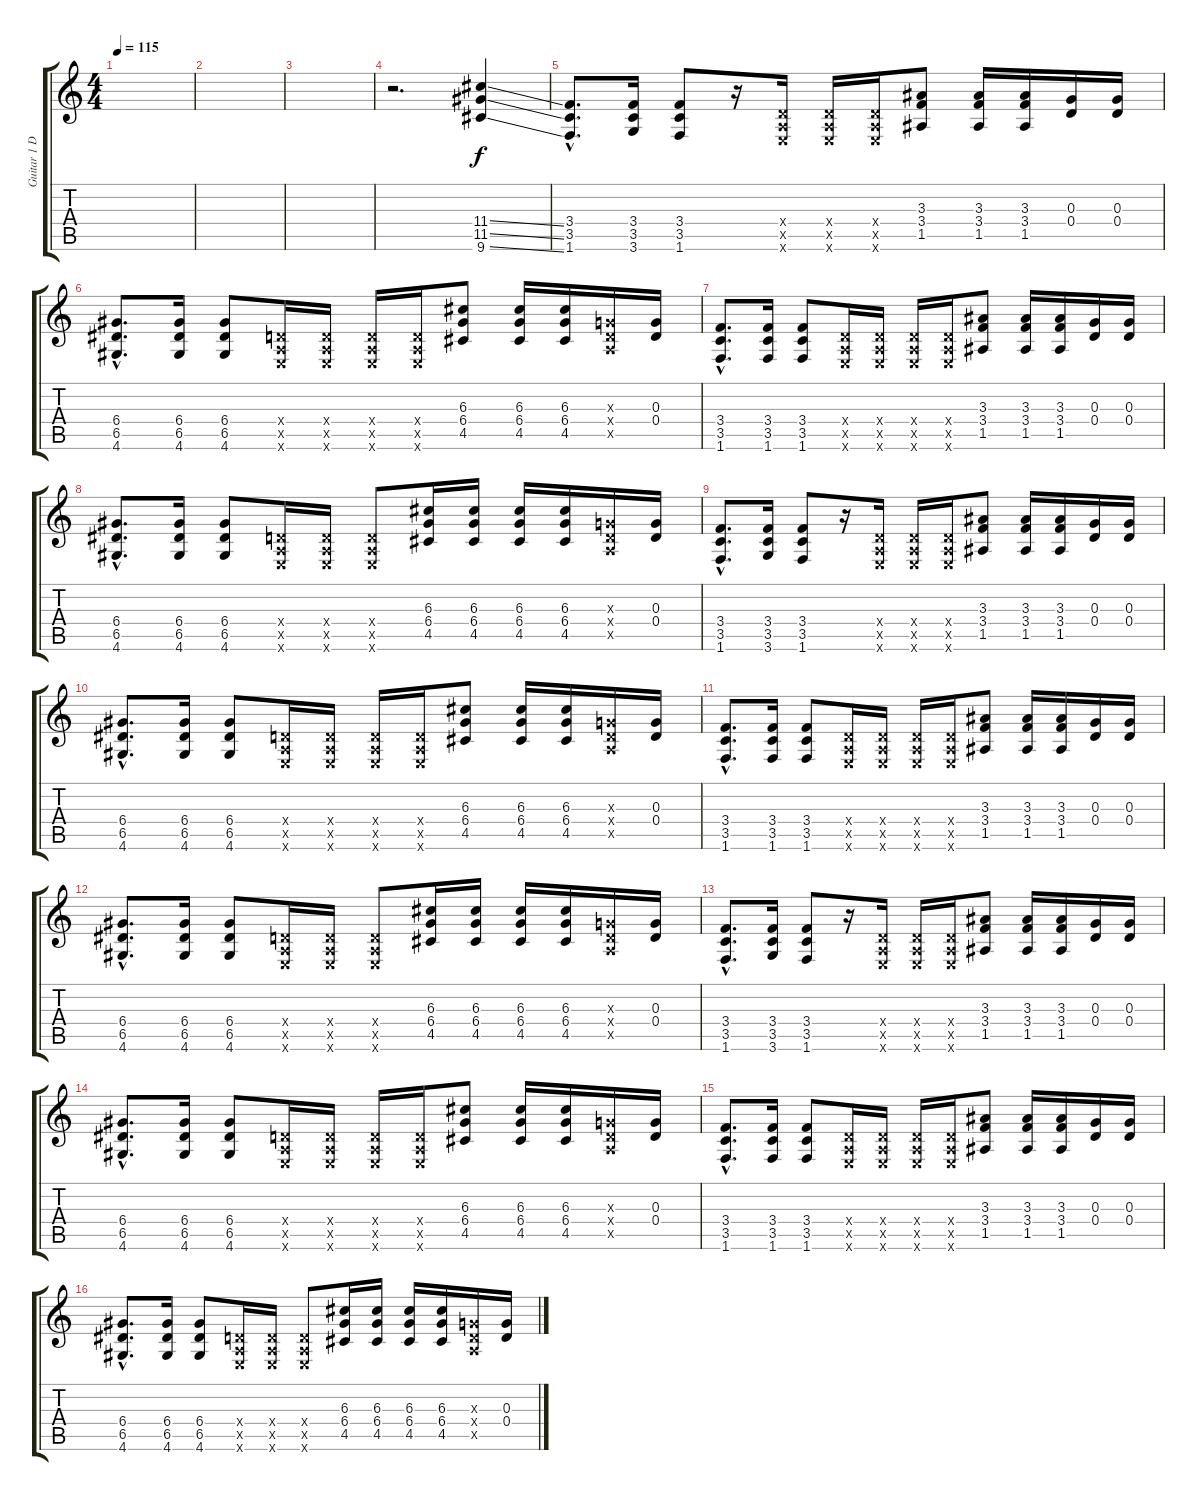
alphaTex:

\track ("Guitar 1 Distortion" "Guitar 1 D") {instrument distortionguitar}
\staff {score tabs}
\tuning (E4 B3 G3 D3 A2 E2) {hide}
\ts (4 4)
\tempo 115
\clef g2
\ks c
|
|
|
r.2{d} (11.4{ss} 11.5{ss} 9.6{ss}).4 |
(3.4{hac} 3.5{hac} 1.6{hac}).8{d} (3.4 3.5 3.6).16 (3.4 3.5 1.6).8 r.16 (0.4{x} 0.5{x} 0.6{x}).16 (0.4{x} 0.5{x} 0.6{x}).16 (0.4{x} 0.5{x} 0.6{x}).16 (3.3 3.4 1.5).8 (3.3 3.4 1.5).16 (3.3 3.4 1.5).16 (0.3 0.4).16 (0.3 0.4).16 |
(6.4{hac} 6.5{hac} 4.6{hac}).8{d} (6.4 6.5 4.6).16 (6.4 6.5 4.6).8 (0.4{x} 0.5{x} 0.6{x}).16 (0.4{x} 0.5{x} 0.6{x}).16 (0.4{x} 0.5{x} 0.6{x}).16 (0.4{x} 0.5{x} 0.6{x}).16 (6.3 6.4 4.5).8 (6.3 6.4 4.5).16 (6.3 6.4 4.5).16 (0.3{x} 0.4{x} 0.5{x}).16 (0.3 0.4).16 |
(3.4{hac} 3.5{hac} 1.6{hac}).8{d} (3.4 3.5 1.6).16 (3.4 3.5 1.6).8 (0.4{x} 0.5{x} 0.6{x}).16 (0.4{x} 0.5{x} 0.6{x}).16 (0.4{x} 0.5{x} 0.6{x}).16 (0.4{x} 0.5{x} 0.6{x}).16 (3.3 3.4 1.5).8 (3.3 3.4 1.5).16 (3.3 3.4 1.5).16 (0.3 0.4).16 (0.3 0.4).16 |
(6.4{hac} 6.5{hac} 4.6{hac}).8{d} (6.4 6.5 4.6).16 (6.4 6.5 4.6).8 (0.4{x} 0.5{x} 0.6{x}).16 (0.4{x} 0.5{x} 0.6{x}).16 (0.4{x} 0.5{x} 0.6{x}).8 (6.3 6.4 4.5).16 (6.3 6.4 4.5).16 (6.3 6.4 4.5).16 (6.3 6.4 4.5).16 (0.3{x} 0.4{x} 0.5{x}).16 (0.3 0.4).16 |
(3.4{hac} 3.5{hac} 1.6{hac}).8{d} (3.4 3.5 3.6).16 (3.4 3.5 1.6).8 r.16 (0.4{x} 0.5{x} 0.6{x}).16 (0.4{x} 0.5{x} 0.6{x}).16 (0.4{x} 0.5{x} 0.6{x}).16 (3.3 3.4 1.5).8 (3.3 3.4 1.5).16 (3.3 3.4 1.5).16 (0.3 0.4).16 (0.3 0.4).16 |
(6.4{hac} 6.5{hac} 4.6{hac}).8{d} (6.4 6.5 4.6).16 (6.4 6.5 4.6).8 (0.4{x} 0.5{x} 0.6{x}).16 (0.4{x} 0.5{x} 0.6{x}).16 (0.4{x} 0.5{x} 0.6{x}).16 (0.4{x} 0.5{x} 0.6{x}).16 (6.3 6.4 4.5).8 (6.3 6.4 4.5).16 (6.3 6.4 4.5).16 (0.3{x} 0.4{x} 0.5{x}).16 (0.3 0.4).16 |
(3.4{hac} 3.5{hac} 1.6{hac}).8{d} (3.4 3.5 1.6).16 (3.4 3.5 1.6).8 (0.4{x} 0.5{x} 0.6{x}).16 (0.4{x} 0.5{x} 0.6{x}).16 (0.4{x} 0.5{x} 0.6{x}).16 (0.4{x} 0.5{x} 0.6{x}).16 (3.3 3.4 1.5).8 (3.3 3.4 1.5).16 (3.3 3.4 1.5).16 (0.3 0.4).16 (0.3 0.4).16 |
(6.4{hac} 6.5{hac} 4.6{hac}).8{d} (6.4 6.5 4.6).16 (6.4 6.5 4.6).8 (0.4{x} 0.5{x} 0.6{x}).16 (0.4{x} 0.5{x} 0.6{x}).16 (0.4{x} 0.5{x} 0.6{x}).8 (6.3 6.4 4.5).16 (6.3 6.4 4.5).16 (6.3 6.4 4.5).16 (6.3 6.4 4.5).16 (0.3{x} 0.4{x} 0.5{x}).16 (0.3 0.4).16 |
(3.4{hac} 3.5{hac} 1.6{hac}).8{d} (3.4 3.5 3.6).16 (3.4 3.5 1.6).8 r.16 (0.4{x} 0.5{x} 0.6{x}).16 (0.4{x} 0.5{x} 0.6{x}).16 (0.4{x} 0.5{x} 0.6{x}).16 (3.3 3.4 1.5).8 (3.3 3.4 1.5).16 (3.3 3.4 1.5).16 (0.3 0.4).16 (0.3 0.4).16 |
(6.4{hac} 6.5{hac} 4.6{hac}).8{d} (6.4 6.5 4.6).16 (6.4 6.5 4.6).8 (0.4{x} 0.5{x} 0.6{x}).16 (0.4{x} 0.5{x} 0.6{x}).16 (0.4{x} 0.5{x} 0.6{x}).16 (0.4{x} 0.5{x} 0.6{x}).16 (6.3 6.4 4.5).8 (6.3 6.4 4.5).16 (6.3 6.4 4.5).16 (0.3{x} 0.4{x} 0.5{x}).16 (0.3 0.4).16 |
(3.4{hac} 3.5{hac} 1.6{hac}).8{d} (3.4 3.5 1.6).16 (3.4 3.5 1.6).8 (0.4{x} 0.5{x} 0.6{x}).16 (0.4{x} 0.5{x} 0.6{x}).16 (0.4{x} 0.5{x} 0.6{x}).16 (0.4{x} 0.5{x} 0.6{x}).16 (3.3 3.4 1.5).8 (3.3 3.4 1.5).16 (3.3 3.4 1.5).16 (0.3 0.4).16 (0.3 0.4).16 |
(6.4{hac} 6.5{hac} 4.6{hac}).8{d} (6.4 6.5 4.6).16 (6.4 6.5 4.6).8 (0.4{x} 0.5{x} 0.6{x}).16 (0.4{x} 0.5{x} 0.6{x}).16 (0.4{x} 0.5{x} 0.6{x}).8 (6.3 6.4 4.5).16 (6.3 6.4 4.5).16 (6.3 6.4 4.5).16 (6.3 6.4 4.5).16 (0.3{x} 0.4{x} 0.5{x}).16 (0.3 0.4).16
